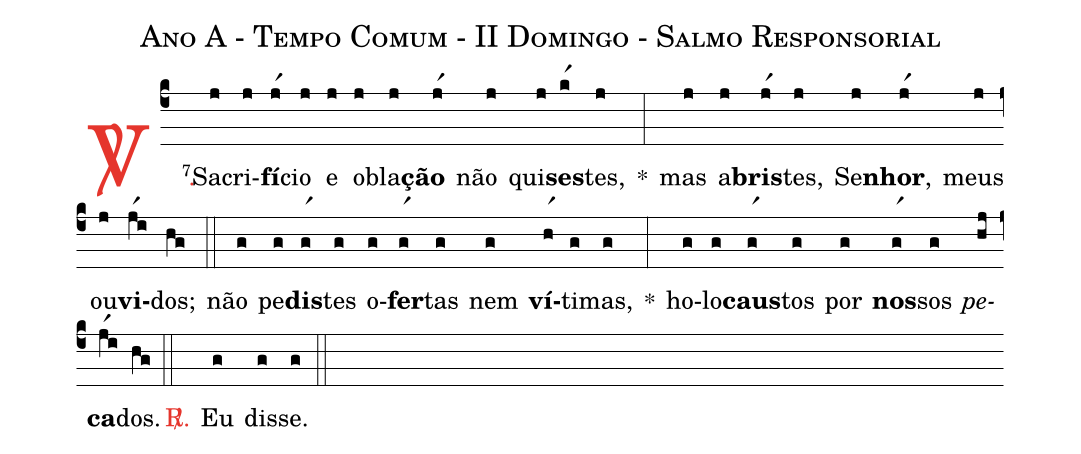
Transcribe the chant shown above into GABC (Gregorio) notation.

name: Ano A - Tempo Comum - II Domingo - Salmo Responsorial;
%%
(c4)

<c><sp>V/</sp>.</c>() <v>\VSup{7}</v>Sa(j)cri(j)<b>fí</b>(jr1)cio(j) e(j) o(j)bla(j)<b>ção</b>(jr1) não(j) qui(j)<b>ses</b>(kr1)tes,(j) *(:)
mas(j) a(j)<b>bris</b>(jr1)tes,(j) Se(j)<b>nhor</b>,(jr1) meus(j) ou(j)<b>vi</b>(jr1i)dos;(hg)

(::)

não(g) pe(g)<b>dis</b>(gr1)tes(g) o(g)<b>fer</b>(gr1)tas(g) nem(g) <b>ví</b>(hr1)ti(g)mas,(g) *(:)
ho(g)lo(g)<b>caus</b>(gr1)tos(g) por(g) <b>nos</b>(gr1)sos(g) <i>pe</i>(hj)<b>ca</b>(jr1i)dos.(hg)

(::)

<c><sp>R/</sp>.</c>() Eu(g) dis(g)se.(g)

(::)
